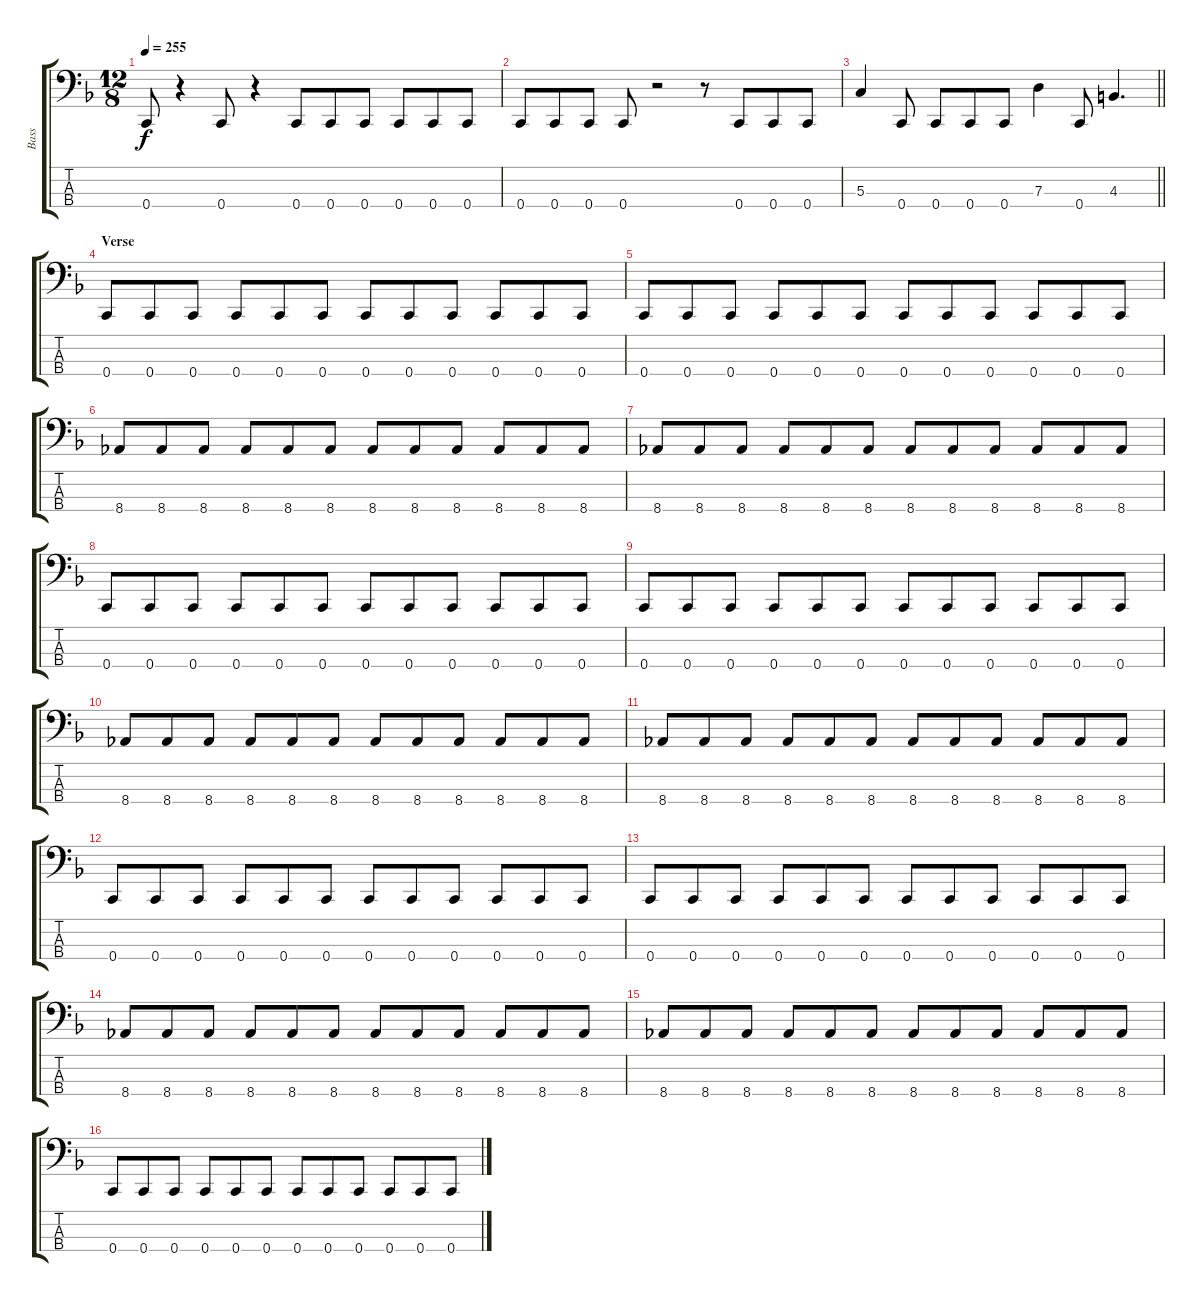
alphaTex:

\track ("Bass" "Bass") {instrument electricbassfinger}
\staff {score tabs}
\tuning (F2 C2 G1 C1) {hide}
\ts (12 8)
\tempo 255
\clef f4
\ks dminor
0.4.8{dy f} r.4 0.4.8 r.4 0.4.8 0.4.8 0.4.8 0.4.8 0.4.8 0.4.8 |
0.4.8 0.4.8 0.4.8 0.4.8 r.2 r.8 0.4.8 0.4.8 0.4.8 |
\barLineRight lightlight
5.3.4 0.4.8 0.4.8 0.4.8 0.4.8 7.3.4 0.4.8 4.3.4{d} |
\section ("" "Verse")
0.4.8 0.4.8 0.4.8 0.4.8 0.4.8 0.4.8 0.4.8 0.4.8 0.4.8 0.4.8 0.4.8 0.4.8 |
0.4.8 0.4.8 0.4.8 0.4.8 0.4.8 0.4.8 0.4.8 0.4.8 0.4.8 0.4.8 0.4.8 0.4.8 |
8.4.8 8.4.8 8.4.8 8.4.8 8.4.8 8.4.8 8.4.8 8.4.8 8.4.8 8.4.8 8.4.8 8.4.8 |
8.4.8 8.4.8 8.4.8 8.4.8 8.4.8 8.4.8 8.4.8 8.4.8 8.4.8 8.4.8 8.4.8 8.4.8 |
0.4.8 0.4.8 0.4.8 0.4.8 0.4.8 0.4.8 0.4.8 0.4.8 0.4.8 0.4.8 0.4.8 0.4.8 |
0.4.8 0.4.8 0.4.8 0.4.8 0.4.8 0.4.8 0.4.8 0.4.8 0.4.8 0.4.8 0.4.8 0.4.8 |
8.4.8 8.4.8 8.4.8 8.4.8 8.4.8 8.4.8 8.4.8 8.4.8 8.4.8 8.4.8 8.4.8 8.4.8 |
8.4.8 8.4.8 8.4.8 8.4.8 8.4.8 8.4.8 8.4.8 8.4.8 8.4.8 8.4.8 8.4.8 8.4.8 |
0.4.8 0.4.8 0.4.8 0.4.8 0.4.8 0.4.8 0.4.8 0.4.8 0.4.8 0.4.8 0.4.8 0.4.8 |
0.4.8 0.4.8 0.4.8 0.4.8 0.4.8 0.4.8 0.4.8 0.4.8 0.4.8 0.4.8 0.4.8 0.4.8 |
8.4.8 8.4.8 8.4.8 8.4.8 8.4.8 8.4.8 8.4.8 8.4.8 8.4.8 8.4.8 8.4.8 8.4.8 |
8.4.8 8.4.8 8.4.8 8.4.8 8.4.8 8.4.8 8.4.8 8.4.8 8.4.8 8.4.8 8.4.8 8.4.8 |
0.4.8 0.4.8 0.4.8 0.4.8 0.4.8 0.4.8 0.4.8 0.4.8 0.4.8 0.4.8 0.4.8 0.4.8
